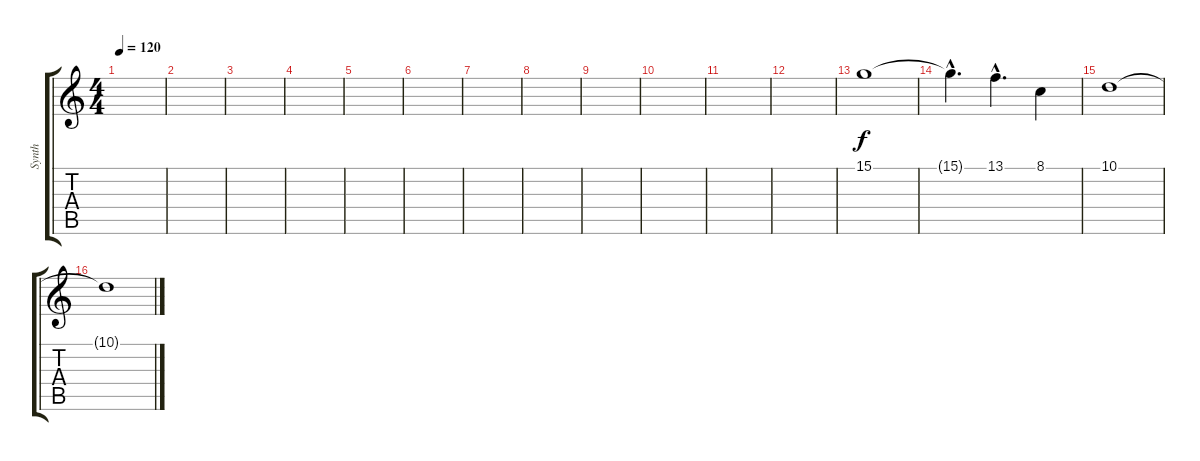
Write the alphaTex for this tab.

\track ("Synth" "Synth") {instrument stringensemble1}
\staff {score tabs}
\tuning (E4 B3 G3 D3 A2 E2) {hide}
\ts (4 4)
\tempo 120
\clef g2
\ks c
|
|
|
|
|
|
|
|
|
|
|
|
15.1.1 |
15.1{hac t}.4{d} 13.1{hac}.4{d} 8.1.4 |
10.1.1 |
10.1{t}.1
